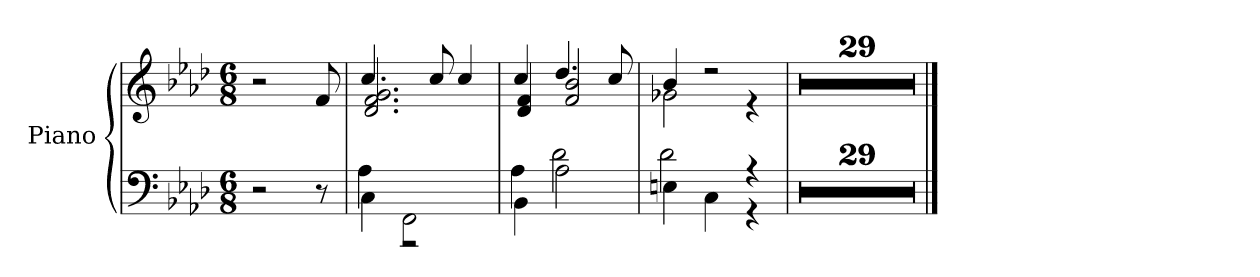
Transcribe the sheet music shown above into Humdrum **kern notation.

**kern	**kern
*part1	*part1
*staff2	*staff1
*I"Piano	*
*I'Pno.	*
*clefF4	*clefG2
*k[b-e-a-d-]	*k[b-e-a-d-]
*M6/8	*M6/8
*MM70	*MM70
=	=
2r	2r
8r	8f/
=1	=1
*^	*^
4C\	4A-\	4.cc/	2.d-/ 2.f/ 2.g/
2FF\	2r	.	.
.	.	8cc/	.
.	.	4cc/	.
=2	=2	=2	=2
4BB-\	4A-\	4cc/	4d-/ 4f/
2A-\	2d-\	4.dd-/	2f/ 2b-/
.	.	8cc/	.
=3	=3	=3	=3
4En\	2d-\	4b-/	2g-X\
4C\	.	2r	.
4r	4r	.	4r
*v	*v	*	*
*	*v	*v
!!LO:LB:g=z
=4	=4
2.r	2.r
=5	=5
2.r	2.r
=6	=6
2.r	2.r
=7	=7
2.r	2.r
!!LO:LB:g=z
=8	=8
2.r	2.r
=9	=9
2.r	2.r
=10	=10
2.r	2.r
=11	=11
2.r	2.r
!!LO:LB:g=z
=12	=12
2.r	2.r
=13	=13
2.r	2.r
=14	=14
2.r	2.r
=15	=15
2.r	2.r
!!LO:LB:g=z
=16	=16
2.r	2.r
=17	=17
2.r	2.r
=18	=18
2.r	2.r
=19	=19
2.r	2.r
!!LO:PB:g=z
=20	=20
2.r	2.r
=21	=21
2.r	2.r
=22	=22
2.r	2.r
=23	=23
2.r	2.r
!!LO:LB:g=z
=24	=24
2.r	2.r
=25	=25
2.r	2.r
=26	=26
2.r	2.r
=27	=27
2.r	2.r
!!LO:LB:g=z
=28	=28
2.r	2.r
=29	=29
2.r	2.r
=30	=30
2.r	2.r
=31	=31
2.r	2.r
!!LO:LB:g=z
=32	=32
2.r	2.r
==	==
*-	*-
